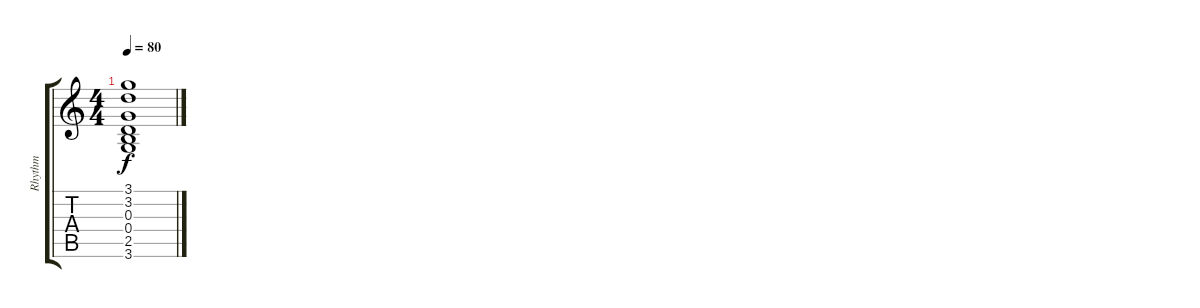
\track ("Rhythm" "Rhythm") {instrument acousticguitarsteel}
\staff {score tabs}
\tuning (E4 B3 G3 D3 A2 E2) {hide}
\ts (4 4)
\tempo 80
\clef g2
\ks c
(3.1 3.2 0.3 0.4 2.5 3.6).1{dy f}
